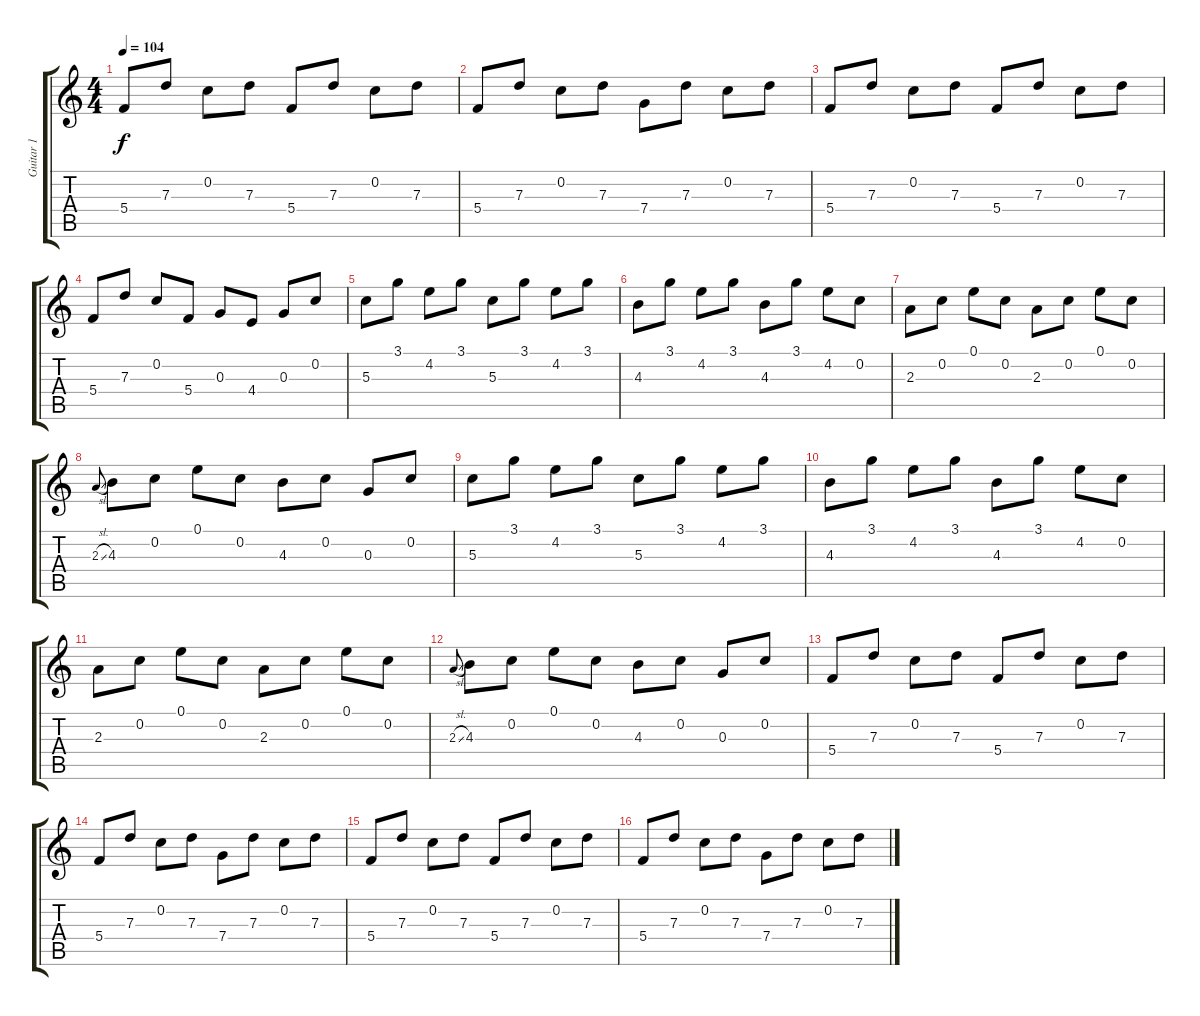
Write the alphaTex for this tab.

\track ("Guitar 1" "Guitar 1") {instrument acousticguitarsteel}
\staff {score tabs}
\tuning (E4 C4 G3 C3 G2 C2) {hide}
\ts (4 4)
\tempo 104
\clef g2
\ks c
5.4.8{dy f} 7.3.8 0.2.8 7.3.8 5.4.8 7.3.8 0.2.8 7.3.8 |
5.4.8 7.3.8 0.2.8 7.3.8 7.4.8 7.3.8 0.2.8 7.3.8 |
5.4.8 7.3.8 0.2.8 7.3.8 5.4.8 7.3.8 0.2.8 7.3.8 |
5.4.8 7.3.8 0.2.8 5.4.8 0.3.8 4.4.8 0.3.8 0.2.8 |
5.3.8 3.1.8 4.2.8 3.1.8 5.3.8 3.1.8 4.2.8 3.1.8 |
4.3.8 3.1.8 4.2.8 3.1.8 4.3.8 3.1.8 4.2.8 0.2.8 |
2.3.8 0.2.8 0.1.8 0.2.8 2.3.8 0.2.8 0.1.8 0.2.8 |
2.3{sl}.8{gr onbeat} 4.3.8 0.2.8 0.1.8 0.2.8 4.3.8 0.2.8 0.3.8 0.2.8 |
5.3.8 3.1.8 4.2.8 3.1.8 5.3.8 3.1.8 4.2.8 3.1.8 |
4.3.8 3.1.8 4.2.8 3.1.8 4.3.8 3.1.8 4.2.8 0.2.8 |
2.3.8 0.2.8 0.1.8 0.2.8 2.3.8 0.2.8 0.1.8 0.2.8 |
2.3{sl}.8{gr onbeat} 4.3.8 0.2.8 0.1.8 0.2.8 4.3.8 0.2.8 0.3.8 0.2.8 |
5.4.8 7.3.8 0.2.8 7.3.8 5.4.8 7.3.8 0.2.8 7.3.8 |
5.4.8 7.3.8 0.2.8 7.3.8 7.4.8 7.3.8 0.2.8 7.3.8 |
5.4.8 7.3.8 0.2.8 7.3.8 5.4.8 7.3.8 0.2.8 7.3.8 |
5.4.8 7.3.8 0.2.8 7.3.8 7.4.8 7.3.8 0.2.8 7.3.8
